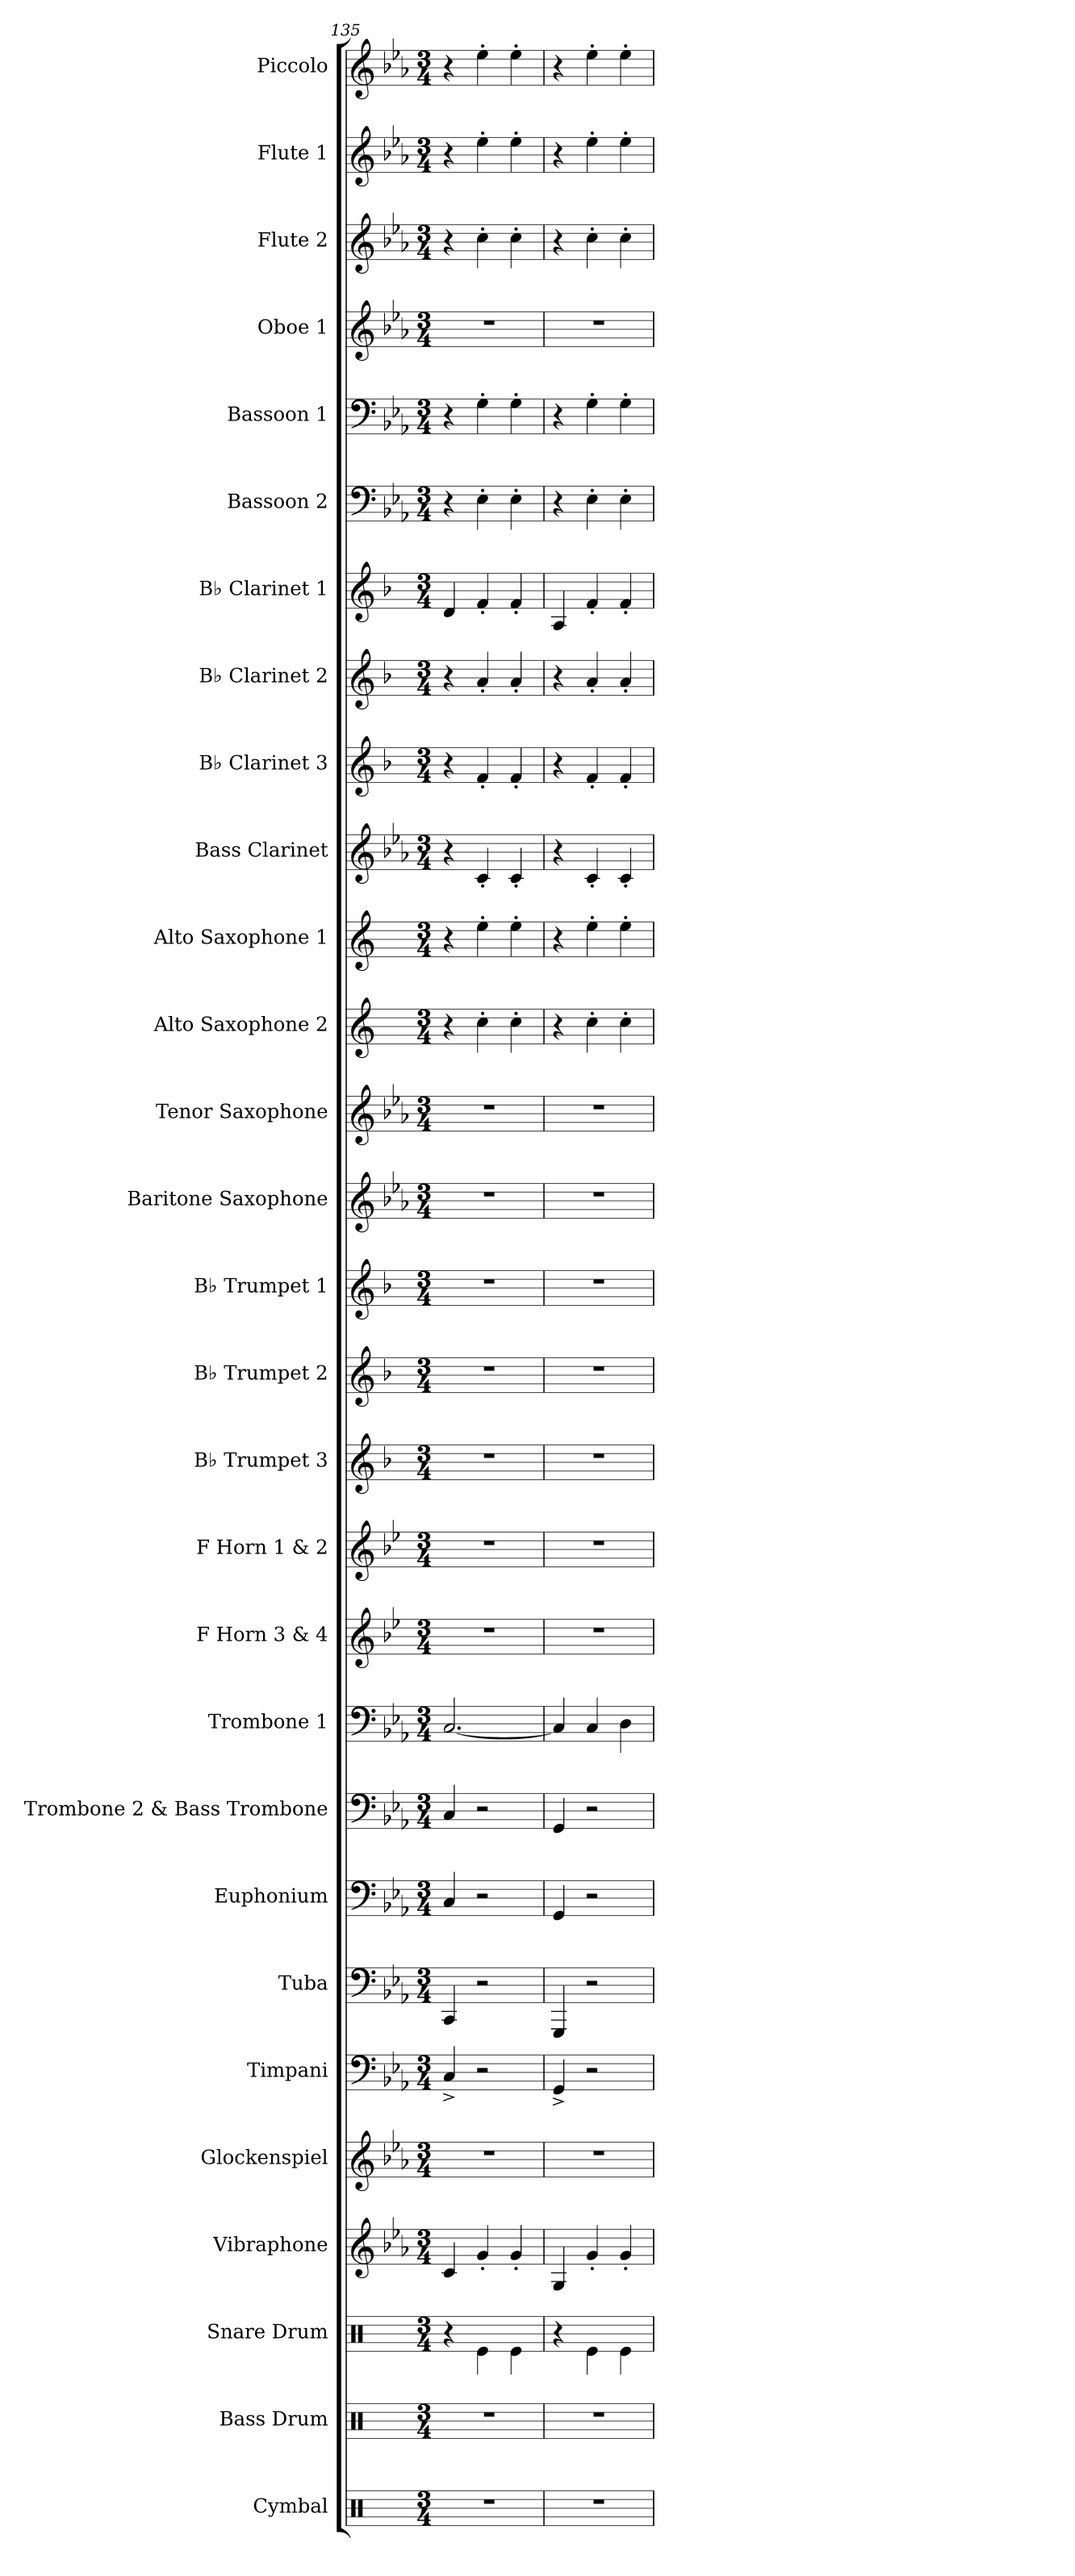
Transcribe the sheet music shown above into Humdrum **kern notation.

**kern	**kern	**kern	**kern	**kern	**kern	**kern	**kern	**kern	**kern	**kern	**kern	**kern	**kern	**kern	**kern	**kern	**kern	**kern	**kern	**kern	**kern	**kern	**kern	**kern	**kern	**kern	**kern	**kern
*part29	*part28	*part27	*part26	*part25	*part24	*part23	*part22	*part21	*part20	*part19	*part18	*part17	*part16	*part15	*part14	*part13	*part12	*part11	*part10	*part9	*part8	*part7	*part6	*part5	*part4	*part3	*part2	*part1
*staff29	*staff28	*staff27	*staff26	*staff25	*staff24	*staff23	*staff22	*staff21	*staff20	*staff19	*staff18	*staff17	*staff16	*staff15	*staff14	*staff13	*staff12	*staff11	*staff10	*staff9	*staff8	*staff7	*staff6	*staff5	*staff4	*staff3	*staff2	*staff1
*I"Cymbal	*I"Bass Drum	*I"Snare Drum	*I"Vibraphone	*I"Glockenspiel	*I"Timpani	*I"Tuba	*I"Euphonium	*I"Trombone 2 &amp; Bass Trombone	*I"Trombone 1	*I"F Horn 3 &amp; 4	*I"F Horn 1 &amp; 2	*I"B♭ Trumpet 3	*I"B♭ Trumpet 2	*I"B♭ Trumpet 1	*I"Baritone Saxophone	*I"Tenor Saxophone	*I"Alto Saxophone 2	*I"Alto Saxophone 1	*I"Bass Clarinet	*I"B♭ Clarinet 3	*I"B♭ Clarinet 2	*I"B♭ Clarinet 1	*I"Bassoon 2	*I"Bassoon 1	*I"Oboe 1	*I"Flute 2	*I"Flute 1	*I"Piccolo
*I'Cym.	*I'B. Dr.	*I'Sn. Dr.	*I'Vib.	*I'Glk.	*I'Timp.	*I'Tba.	*I'Euph.	*I'Tbn. 2 B. Tbn.	*I'Tbn. 1	*I'F Hn. 3 4	*I'F Hn. 1 2	*I'B♭ Tpt. 3	*I'B♭ Tpt. 2	*I'B♭ Tpt. 1	*I'Bar. Sax.	*I'T. Sax.	*I'A. Sax. 2	*I'A. Sax. 1	*I'B. Cl.	*I'B♭ Cl. 3	*I'B♭ Cl. 2	*I'B♭ Cl. 1	*I'Bsn. 2	*I'Bsn. 1	*I'Ob. 1	*I'Fl. 2	*I'Fl. 1	*I'Picc.
*clefX	*clefX	*clefX	*clefG2	*clefG2	*clefF4	*clefF4	*clefF4	*clefF4	*clefF4	*clefG2	*clefG2	*clefG2	*clefG2	*clefG2	*clefG2	*clefG2	*clefG2	*clefG2	*clefG2	*clefG2	*clefG2	*clefG2	*clefF4	*clefF4	*clefG2	*clefG2	*clefG2	*clefG2
*	*	*	*	*ITrd-14c-24	*	*	*	*	*	*ITrd4c7	*ITrd4c7	*ITrd1c2	*ITrd1c2	*ITrd1c2	*ITrd12c21	*ITrd8c14	*ITrd5c9	*ITrd5c9	*ITrd8c14	*ITrd1c2	*ITrd1c2	*ITrd1c2	*	*	*	*	*	*ITrd-7c-12
*k[]	*k[]	*k[]	*k[b-e-a-]	*k[b-e-a-]	*k[b-e-a-]	*k[b-e-a-]	*k[b-e-a-]	*k[b-e-a-]	*k[b-e-a-]	*k[b-e-a-]	*k[b-e-a-]	*k[b-e-a-]	*k[b-e-a-]	*k[b-e-a-]	*k[b-e-a-]	*k[b-e-a-]	*k[b-e-a-]	*k[b-e-a-]	*k[b-e-a-]	*k[b-e-a-]	*k[b-e-a-]	*k[b-e-a-]	*k[b-e-a-]	*k[b-e-a-]	*k[b-e-a-]	*k[b-e-a-]	*k[b-e-a-]	*k[b-e-a-]
*M3/4	*M3/4	*M3/4	*M3/4	*M3/4	*M3/4	*M3/4	*M3/4	*M3/4	*M3/4	*M3/4	*M3/4	*M3/4	*M3/4	*M3/4	*M3/4	*M3/4	*M3/4	*M3/4	*M3/4	*M3/4	*M3/4	*M3/4	*M3/4	*M3/4	*M3/4	*M3/4	*M3/4	*M3/4
=135	=135	=135	=135	=135	=135	=135	=135	=135	=135	=135	=135	=135	=135	=135	=135	=135	=135	=135	=135	=135	=135	=135	=135	=135	=135	=135	=135	=135
2.r	2.r	4r	4c/	2.r	4C^/	4CC/	4C/	4C/	[2.C/	2.r	2.r	2.r	2.r	2.r	2.r	2.r	4r	4r	4r	4r	4r	4c/	4r	4r	2.r	4r	4r	4r
.	.	4Re\	4g'/	.	2r	2r	2r	2r	.	.	.	.	.	.	.	.	4e-'\	4g'\	4C'/	4e-'/	4g'/	4e-'/	4E-'\	4G'\	.	4cc'\	4ee-'\	4eee-'\
.	.	4Re\	4g'/	.	.	.	.	.	.	.	.	.	.	.	.	.	4e-'\	4g'\	4C'/	4e-'/	4g'/	4e-'/	4E-'\	4G'\	.	4cc'\	4ee-'\	4eee-'\
=136	=136	=136	=136	=136	=136	=136	=136	=136	=136	=136	=136	=136	=136	=136	=136	=136	=136	=136	=136	=136	=136	=136	=136	=136	=136	=136	=136	=136
2.r	2.r	4r	4G/	2.r	4GG^/	4GGG/	4GG/	4GG/	4C/]	2.r	2.r	2.r	2.r	2.r	2.r	2.r	4r	4r	4r	4r	4r	4G/	4r	4r	2.r	4r	4r	4r
.	.	4Re\	4g'/	.	2r	2r	2r	2r	4C/	.	.	.	.	.	.	.	4e-'\	4g'\	4C'/	4e-'/	4g'/	4e-'/	4E-'\	4G'\	.	4cc'\	4ee-'\	4eee-'\
.	.	4Re\	4g'/	.	.	.	.	.	4D\	.	.	.	.	.	.	.	4e-'\	4g'\	4C'/	4e-'/	4g'/	4e-'/	4E-'\	4G'\	.	4cc'\	4ee-'\	4eee-'\
=	=	=	=	=	=	=	=	=	=	=	=	=	=	=	=	=	=	=	=	=	=	=	=	=	=	=	=	=
*-	*-	*-	*-	*-	*-	*-	*-	*-	*-	*-	*-	*-	*-	*-	*-	*-	*-	*-	*-	*-	*-	*-	*-	*-	*-	*-	*-	*-
